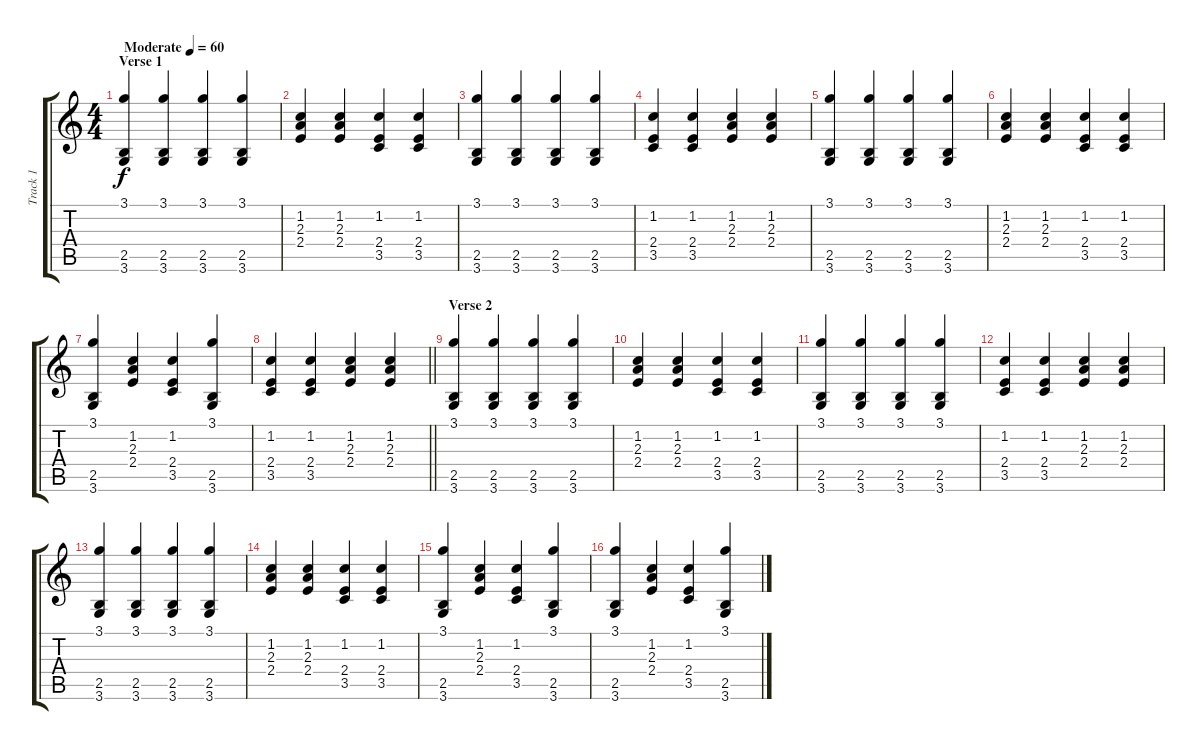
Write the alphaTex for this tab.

\track ("Track 1" "Track 1") {instrument acousticguitarsteel}
\staff {score tabs}
\tuning (E4 B3 G3 D3 A2 E2) {hide}
\ts (4 4)
\section ("" "Verse 1")
\tempo (60 "Moderate")
\clef g2
\ks c
(3.1 2.5 3.6).4{dy f instrument acousticguitarsteel} (3.1 2.5 3.6).4 (3.1 2.5 3.6).4 (3.1 2.5 3.6).4 |
(1.2 2.3 2.4).4 (1.2 2.3 2.4).4 (1.2 2.4 3.5).4 (1.2 2.4 3.5).4 |
(3.1 2.5 3.6).4 (3.1 2.5 3.6).4 (3.1 2.5 3.6).4 (3.1 2.5 3.6).4 |
(1.2 2.4 3.5).4 (1.2 2.4 3.5).4 (1.2 2.3 2.4).4 (1.2 2.3 2.4).4 |
(3.1 2.5 3.6).4 (3.1 2.5 3.6).4 (3.1 2.5 3.6).4 (3.1 2.5 3.6).4 |
(1.2 2.3 2.4).4 (1.2 2.3 2.4).4 (1.2 2.4 3.5).4 (1.2 2.4 3.5).4 |
(3.1 2.5 3.6).4 (1.2 2.3 2.4).4 (1.2 2.4 3.5).4 (3.1 2.5 3.6).4 |
\barLineRight lightlight
(1.2 2.4 3.5).4 (1.2 2.4 3.5).4 (1.2 2.3 2.4).4 (1.2 2.3 2.4).4 |
\section ("" "Verse 2")
(3.1 2.5 3.6).4 (3.1 2.5 3.6).4 (3.1 2.5 3.6).4 (3.1 2.5 3.6).4 |
(1.2 2.3 2.4).4 (1.2 2.3 2.4).4 (1.2 2.4 3.5).4 (1.2 2.4 3.5).4 |
(3.1 2.5 3.6).4 (3.1 2.5 3.6).4 (3.1 2.5 3.6).4 (3.1 2.5 3.6).4 |
(1.2 2.4 3.5).4 (1.2 2.4 3.5).4 (1.2 2.3 2.4).4 (1.2 2.3 2.4).4 |
(3.1 2.5 3.6).4 (3.1 2.5 3.6).4 (3.1 2.5 3.6).4 (3.1 2.5 3.6).4 |
(1.2 2.3 2.4).4 (1.2 2.3 2.4).4 (1.2 2.4 3.5).4 (1.2 2.4 3.5).4 |
(3.1 2.5 3.6).4 (1.2 2.3 2.4).4 (1.2 2.4 3.5).4 (3.1 2.5 3.6).4 |
(3.1 2.5 3.6).4 (1.2 2.3 2.4).4 (1.2 2.4 3.5).4 (3.1 2.5 3.6).4
